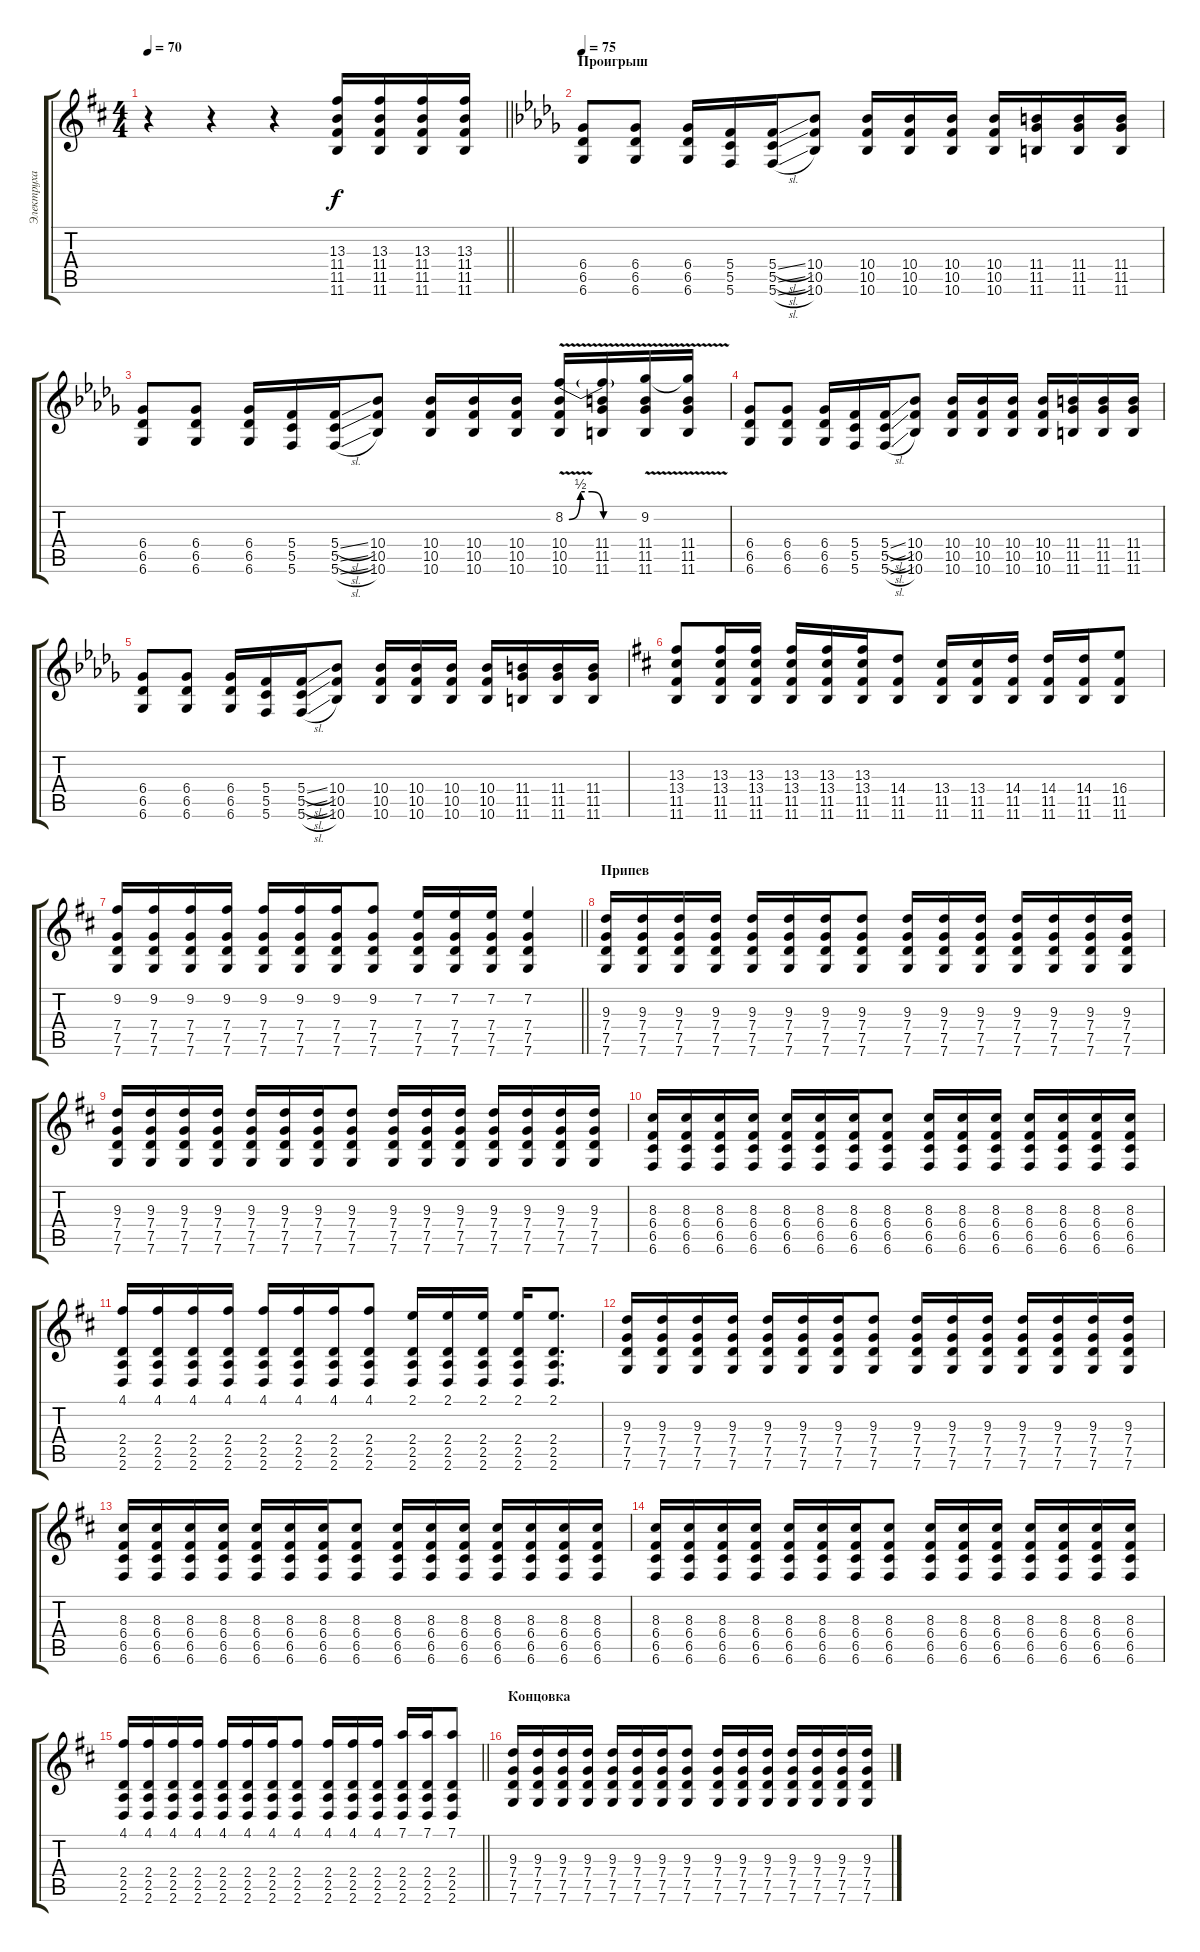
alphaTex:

\track ("Электруха" "Электруха") {instrument distortionguitar}
\staff {score tabs}
\tuning (D4 A3 F3 C3 G2 C2) {hide}
\ts (4 4)
\tempo 70
\clef g2
\barLineRight lightlight
\ks bminor
r.4{dy f} r.4 r.4 (13.3 11.4 11.5 11.6).16 (13.3 11.4 11.5 11.6).16 (13.3 11.4 11.5 11.6).16 (13.3 11.4 11.5 11.6).16 |
\section ("" "Проигрыш")
\tempo 75
\ks bbminor
(6.4 6.5 6.6).8 (6.4 6.5 6.6).8 (6.4 6.5 6.6).16 (5.4 5.5 5.6).16 (5.4{sl} 5.5{sl} 5.6{sl}).16 (10.4 10.5 10.6).8 (10.4 10.5 10.6).16 (10.4 10.5 10.6).16 (10.4 10.5 10.6).16 (10.4 10.5 10.6).16 (11.4 11.5 11.6).16 (11.4 11.5 11.6).16 (11.4 11.5 11.6).16 |
(6.4 6.5 6.6).8 (6.4 6.5 6.6).8 (6.4 6.5 6.6).16 (5.4 5.5 5.6).16 (5.4{sl} 5.5{sl} 5.6{sl}).16 (10.4 10.5 10.6).8 (10.4 10.5 10.6).16 (10.4 10.5 10.6).16 (10.4 10.5 10.6).16 (8.2{be (custom 0 0 10 2 20 2 30 0 60 0) v} 10.4 10.5 10.6).16 (8.2{t} 11.4 11.5 11.6).16 (9.2{v} 11.4 11.5 11.6).16 (9.2{t} 11.4 11.5 11.6).16 |
(6.4 6.5 6.6).8 (6.4 6.5 6.6).8 (6.4 6.5 6.6).16 (5.4 5.5 5.6).16 (5.4{sl} 5.5{sl} 5.6{sl}).16 (10.4 10.5 10.6).8 (10.4 10.5 10.6).16 (10.4 10.5 10.6).16 (10.4 10.5 10.6).16 (10.4 10.5 10.6).16 (11.4 11.5 11.6).16 (11.4 11.5 11.6).16 (11.4 11.5 11.6).16 |
(6.4 6.5 6.6).8 (6.4 6.5 6.6).8 (6.4 6.5 6.6).16 (5.4 5.5 5.6).16 (5.4{sl} 5.5{sl} 5.6{sl}).16 (10.4 10.5 10.6).8 (10.4 10.5 10.6).16 (10.4 10.5 10.6).16 (10.4 10.5 10.6).16 (10.4 10.5 10.6).16 (11.4 11.5 11.6).16 (11.4 11.5 11.6).16 (11.4 11.5 11.6).16 |
\ks bminor
(13.3 13.4 11.5 11.6).8 (13.3 13.4 11.5 11.6).16 (13.3 13.4 11.5 11.6).16 (13.3 13.4 11.5 11.6).16 (13.3 13.4 11.5 11.6).16 (13.3 13.4 11.5 11.6).16 (14.4 11.5 11.6).8 (13.4 11.5 11.6).16 (13.4 11.5 11.6).16 (14.4 11.5 11.6).16 (14.4 11.5 11.6).16 (14.4 11.5 11.6).16 (16.4 11.5 11.6).8 |
\barLineRight lightlight
(9.2 7.4 7.5 7.6).16 (9.2 7.4 7.5 7.6).16 (9.2 7.4 7.5 7.6).16 (9.2 7.4 7.5 7.6).16 (9.2 7.4 7.5 7.6).16 (9.2 7.4 7.5 7.6).16 (9.2 7.4 7.5 7.6).16 (9.2 7.4 7.5 7.6).8 (7.2 7.4 7.5 7.6).16 (7.2 7.4 7.5 7.6).16 (7.2 7.4 7.5 7.6).16 (7.2 7.4 7.5 7.6).4 |
\section ("" "Припев")
(9.3 7.4 7.5 7.6).16 (9.3 7.4 7.5 7.6).16 (9.3 7.4 7.5 7.6).16 (9.3 7.4 7.5 7.6).16 (9.3 7.4 7.5 7.6).16 (9.3 7.4 7.5 7.6).16 (9.3 7.4 7.5 7.6).16 (9.3 7.4 7.5 7.6).8 (9.3 7.4 7.5 7.6).16 (9.3 7.4 7.5 7.6).16 (9.3 7.4 7.5 7.6).16 (9.3 7.4 7.5 7.6).16 (9.3 7.4 7.5 7.6).16 (9.3 7.4 7.5 7.6).16 (9.3 7.4 7.5 7.6).16 |
(9.3 7.4 7.5 7.6).16 (9.3 7.4 7.5 7.6).16 (9.3 7.4 7.5 7.6).16 (9.3 7.4 7.5 7.6).16 (9.3 7.4 7.5 7.6).16 (9.3 7.4 7.5 7.6).16 (9.3 7.4 7.5 7.6).16 (9.3 7.4 7.5 7.6).8 (9.3 7.4 7.5 7.6).16 (9.3 7.4 7.5 7.6).16 (9.3 7.4 7.5 7.6).16 (9.3 7.4 7.5 7.6).16 (9.3 7.4 7.5 7.6).16 (9.3 7.4 7.5 7.6).16 (9.3 7.4 7.5 7.6).16 |
(8.3 6.4 6.5 6.6).16 (8.3 6.4 6.5 6.6).16 (8.3 6.4 6.5 6.6).16 (8.3 6.4 6.5 6.6).16 (8.3 6.4 6.5 6.6).16 (8.3 6.4 6.5 6.6).16 (8.3 6.4 6.5 6.6).16 (8.3 6.4 6.5 6.6).8 (8.3 6.4 6.5 6.6).16 (8.3 6.4 6.5 6.6).16 (8.3 6.4 6.5 6.6).16 (8.3 6.4 6.5 6.6).16 (8.3 6.4 6.5 6.6).16 (8.3 6.4 6.5 6.6).16 (8.3 6.4 6.5 6.6).16 |
(4.1 2.4 2.5 2.6).16 (4.1 2.4 2.5 2.6).16 (4.1 2.4 2.5 2.6).16 (4.1 2.4 2.5 2.6).16 (4.1 2.4 2.5 2.6).16 (4.1 2.4 2.5 2.6).16 (4.1 2.4 2.5 2.6).16 (4.1 2.4 2.5 2.6).8 (2.1 2.4 2.5 2.6).16 (2.1 2.4 2.5 2.6).16 (2.1 2.4 2.5 2.6).16 (2.1 2.4 2.5 2.6).16 (2.1 2.4 2.5 2.6).8{d} |
(9.3 7.4 7.5 7.6).16 (9.3 7.4 7.5 7.6).16 (9.3 7.4 7.5 7.6).16 (9.3 7.4 7.5 7.6).16 (9.3 7.4 7.5 7.6).16 (9.3 7.4 7.5 7.6).16 (9.3 7.4 7.5 7.6).16 (9.3 7.4 7.5 7.6).8 (9.3 7.4 7.5 7.6).16 (9.3 7.4 7.5 7.6).16 (9.3 7.4 7.5 7.6).16 (9.3 7.4 7.5 7.6).16 (9.3 7.4 7.5 7.6).16 (9.3 7.4 7.5 7.6).16 (9.3 7.4 7.5 7.6).16 |
(8.3 6.4 6.5 6.6).16 (8.3 6.4 6.5 6.6).16 (8.3 6.4 6.5 6.6).16 (8.3 6.4 6.5 6.6).16 (8.3 6.4 6.5 6.6).16 (8.3 6.4 6.5 6.6).16 (8.3 6.4 6.5 6.6).16 (8.3 6.4 6.5 6.6).8 (8.3 6.4 6.5 6.6).16 (8.3 6.4 6.5 6.6).16 (8.3 6.4 6.5 6.6).16 (8.3 6.4 6.5 6.6).16 (8.3 6.4 6.5 6.6).16 (8.3 6.4 6.5 6.6).16 (8.3 6.4 6.5 6.6).16 |
(8.3 6.4 6.5 6.6).16 (8.3 6.4 6.5 6.6).16 (8.3 6.4 6.5 6.6).16 (8.3 6.4 6.5 6.6).16 (8.3 6.4 6.5 6.6).16 (8.3 6.4 6.5 6.6).16 (8.3 6.4 6.5 6.6).16 (8.3 6.4 6.5 6.6).8 (8.3 6.4 6.5 6.6).16 (8.3 6.4 6.5 6.6).16 (8.3 6.4 6.5 6.6).16 (8.3 6.4 6.5 6.6).16 (8.3 6.4 6.5 6.6).16 (8.3 6.4 6.5 6.6).16 (8.3 6.4 6.5 6.6).16 |
\barLineRight lightlight
(4.1 2.4 2.5 2.6).16 (4.1 2.4 2.5 2.6).16 (4.1 2.4 2.5 2.6).16 (4.1 2.4 2.5 2.6).16 (4.1 2.4 2.5 2.6).16 (4.1 2.4 2.5 2.6).16 (4.1 2.4 2.5 2.6).16 (4.1 2.4 2.5 2.6).8 (4.1 2.4 2.5 2.6).16 (4.1 2.4 2.5 2.6).16 (4.1 2.4 2.5 2.6).16 (7.1 2.4 2.5 2.6).16 (7.1 2.4 2.5 2.6).16 (7.1 2.4 2.5 2.6).8 |
\section ("" "Концовка")
(9.3 7.4 7.5 7.6).16 (9.3 7.4 7.5 7.6).16 (9.3 7.4 7.5 7.6).16 (9.3 7.4 7.5 7.6).16 (9.3 7.4 7.5 7.6).16 (9.3 7.4 7.5 7.6).16 (9.3 7.4 7.5 7.6).16 (9.3 7.4 7.5 7.6).8 (9.3 7.4 7.5 7.6).16 (9.3 7.4 7.5 7.6).16 (9.3 7.4 7.5 7.6).16 (9.3 7.4 7.5 7.6).16 (9.3 7.4 7.5 7.6).16 (9.3 7.4 7.5 7.6).16 (9.3 7.4 7.5 7.6).16
